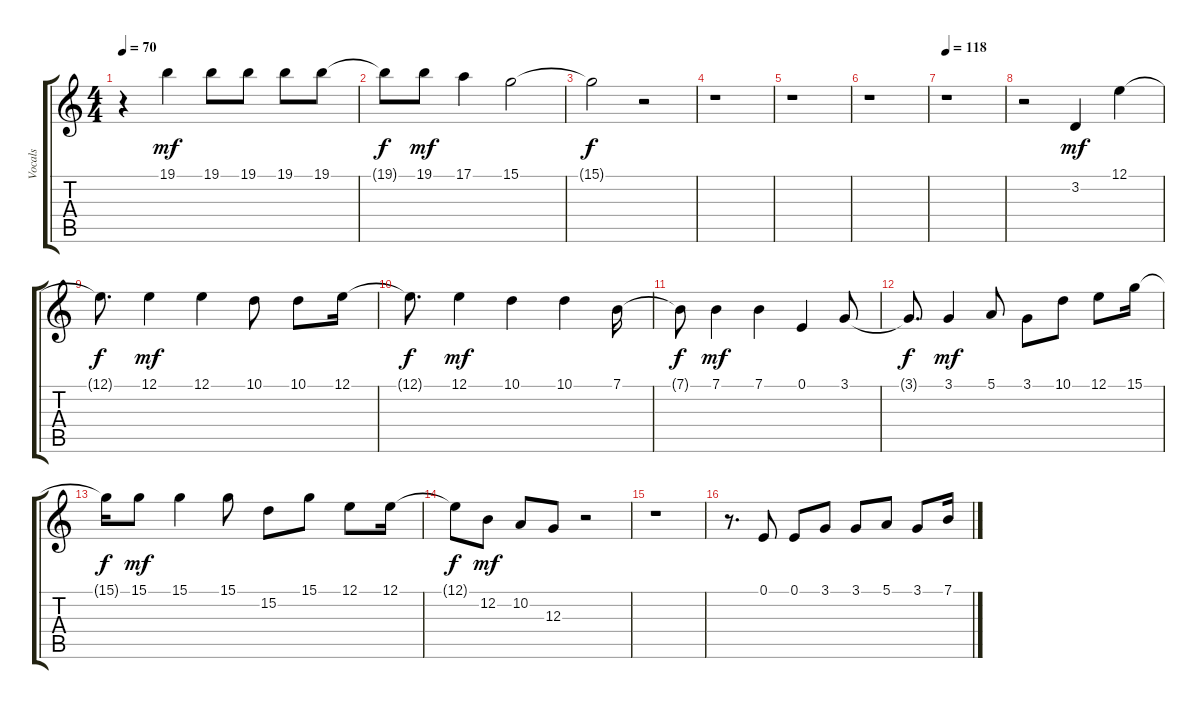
\track ("Vocals" "Vocals") {instrument harmonica}
\staff {score tabs}
\tuning (E4 B3 G3 D3 A2 E2) {hide}
\ts (4 4)
\tempo 70
\clef g2
\ks c
r.4{dy mf} 19.1.4 19.1.8 19.1.8 19.1.8 19.1.8 |
19.1{t}.8{dy f} 19.1.8{dy mf} 17.1.4 15.1.2 |
15.1{t}.2{dy f} r.2 |
r.1 |
r.1 |
r.1 |
\tempo 118
r.1 |
r.2 3.2.4{dy mf} 12.1.4 |
12.1{t}.8{d dy f} 12.1.4{dy mf} 12.1.4 10.1.8 10.1.8 12.1.16 |
12.1{t}.8{d dy f} 12.1.4{dy mf} 10.1.4 10.1.4 7.1.16 |
7.1{t}.8{dy f} 7.1.4{dy mf} 7.1.4 0.1.4 3.1.8 |
3.1{t}.8{d dy f} 3.1.4{dy mf} 5.1.8 3.1.8 10.1.8 12.1.8 15.1.16 |
15.1{t}.16{dy f} 15.1.8{dy mf} 15.1.4 15.1.8 15.2.8 15.1.8 12.1.8 12.1.16 |
12.1{t}.8{dy f} 12.2.8{dy mf} 10.2.8 12.3.8 r.2 |
r.1 |
r.8{d} 0.1.8 0.1.8 3.1.8 3.1.8 5.1.8 3.1.8 7.1.16
